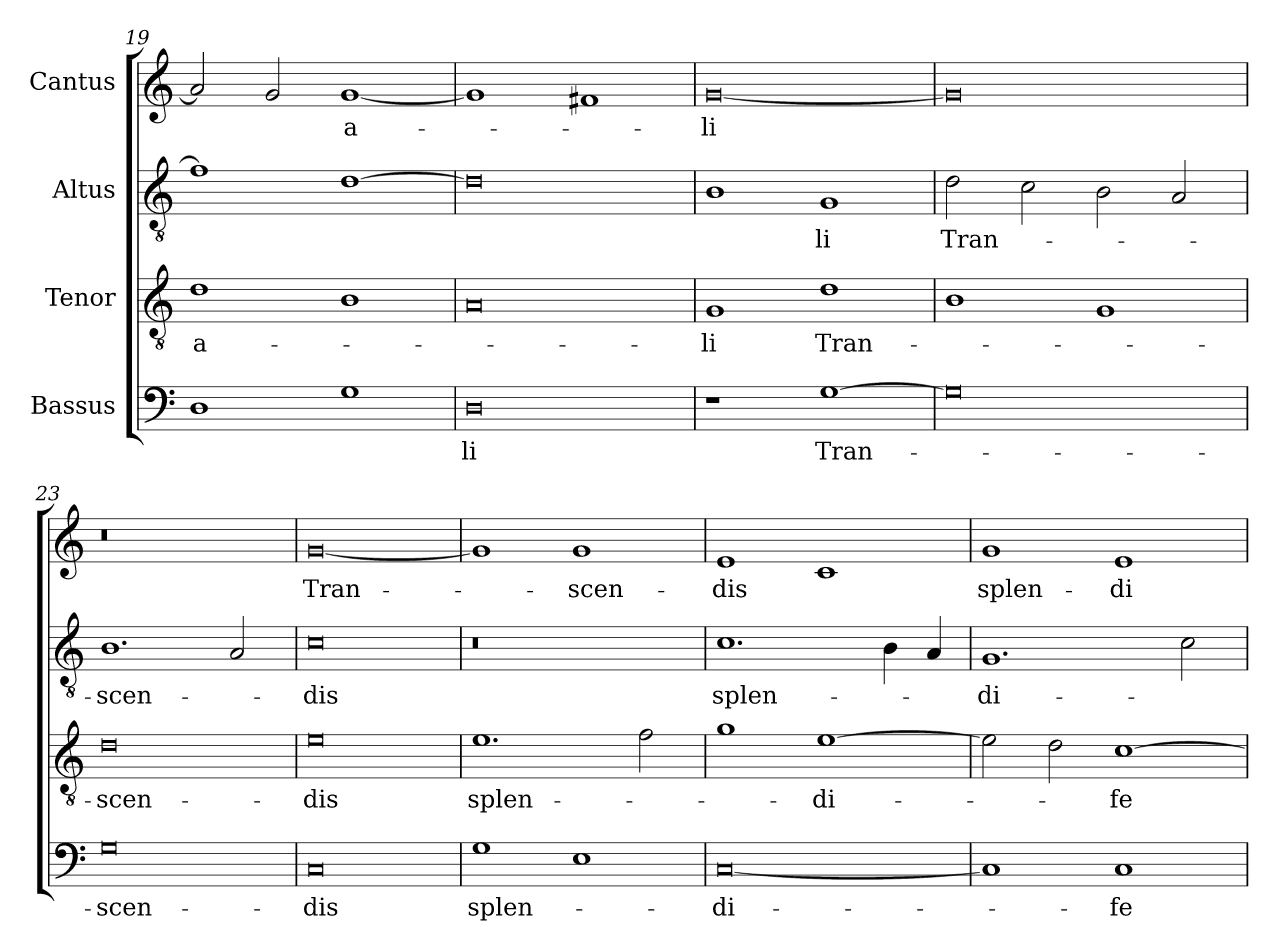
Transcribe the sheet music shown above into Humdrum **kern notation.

**kern	**text	**kern	**text	**kern	**text	**kern	**text
*part4	*part4	*part3	*part3	*part2	*part2	*part1	*part1
*staff4	*staff4	*staff3	*staff3	*staff2	*staff2	*staff1	*staff1
*I"Bassus	*	*I"Tenor	*	*I"Altus	*	*I"Cantus	*
!!LO:LB:g=z
*clefF4	*	*clefGv2	*	*clefGv2	*	*clefG2	*
*k[]	*	*k[]	*	*k[]	*	*k[]	*
*C:	*	*C:	*	*C:	*	*C:	*
=19	=19	=19	=19	=19	=19	=19	=19
1D\	.	1d\	-a-	1f\]	.	2a/]	.
.	.	.	.	.	.	2g/	.
1G\	.	1B\	.	[1d\	.	[1g/	-a-
=20	=20	=20	=20	=20	=20	=20	=20
!	!LO:LY:i	!	!	!	!	!	!
0D\	-li	0A/	.	0d\]	.	1g/]	.
.	.	.	.	.	.	1f#X/	.
=21	=21	=21	=21	=21	=21	=21	=21
1r	.	1G/	-li	1B\	.	[0g/	-li
!	!LO:LY:i	!	!	!	!LO:LY:i	!	!
[1G\	Tran-	1d\	Tran-	1G/	-li	.	.
=22	=22	=22	=22	=22	=22	=22	=22
!	!	!	!	!	!LO:LY:i	!	!
0G\]	.	1B\	.	2d\	Tran-	0g/]	.
.	.	.	.	2c\	.	.	.
.	.	1G/	.	2B\	.	.	.
.	.	.	.	2A/	.	.	.
=23	=23	=23	=23	=23	=23	=23	=23
!	!LO:LY:i	!	!	!	!LO:LY:i	!	!
0G\	-scen-	0d\	-scen-	1.B\	-scen-	0r	.
.	.	.	.	2A/	.	.	.
=24	=24	=24	=24	=24	=24	=24	=24
!	!LO:LY:i	!	!	!	!LO:LY:i	!	!
0C/	-dis	0e\	-dis	0c\	-dis	[0g/	Tran-
!!LO:PB:g=z
=25	=25	=25	=25	=25	=25	=25	=25
!	!LO:LY:i	!	!	!	!	!	!
1G\	splen-	1.e\	splen-	0r	.	1g/]	.
1E\	.	.	.	.	.	1g/	-scen-
.	.	2f\	.	.	.	.	.
=26	=26	=26	=26	=26	=26	=26	=26
!	!LO:LY:i	!	!	!	!LO:LY:i	!	!
[0C/	-di-	1g\	.	1.c\	splen-	1e/	-dis
.	.	[1e\	-di-	.	.	1c/	.
.	.	.	.	4B\	.	.	.
.	.	.	.	4A/	.	.	.
=27	=27	=27	=27	=27	=27	=27	=27
!	!	!	!	!	!LO:LY:i	!	!
1C/]	.	2e\]	.	1.G/	-di-	1g/	splen-
.	.	2d\	.	.	.	.	.
!	!LO:LY:i	!	!	!	!	!	!
1C/	-fe-	[1c\	-fe-	.	.	1e/	-di-
.	.	.	.	2c\	.	.	.
=	=	=	=	=	=	=	=
*-	*-	*-	*-	*-	*-	*-	*-
